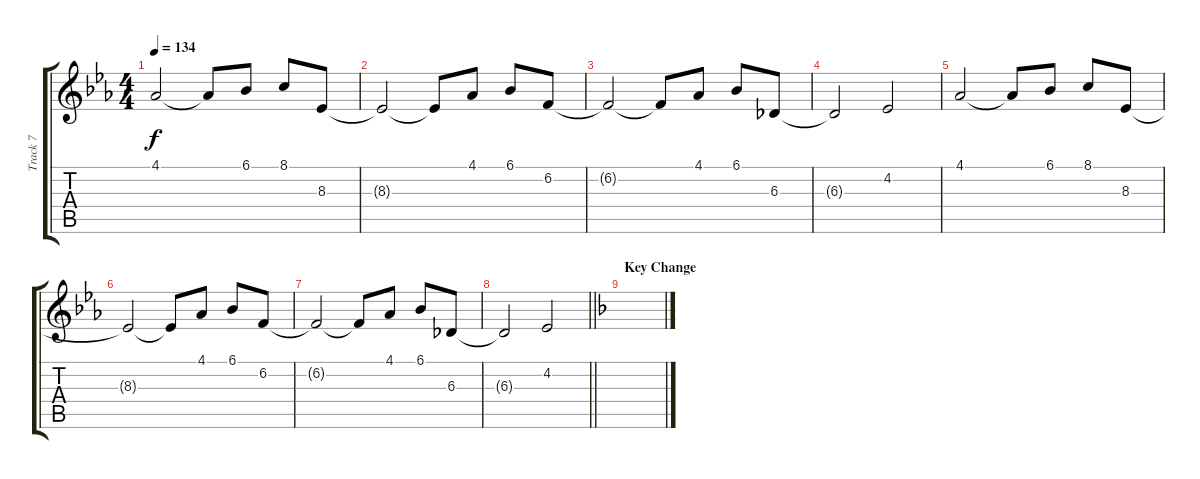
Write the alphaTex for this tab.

\track ("Track 7" "Track 7") {instrument churchorgan}
\staff {score tabs}
\tuning (E4 B3 G3 D3 A2 E2) {hide}
\ts (4 4)
\tempo 134
\clef g2
\ks eb
4.1.2{dy f} 4.1{t}.8 6.1.8 8.1.8 8.3.8 |
8.3{t}.2 8.3{t}.8 4.1.8 6.1.8 6.2.8 |
6.2{t}.2 6.2{t}.8 4.1.8 6.1.8 6.3.8 |
6.3{t}.2 4.2.2 |
4.1.2 4.1{t}.8 6.1.8 8.1.8 8.3.8 |
8.3{t}.2 8.3{t}.8 4.1.8 6.1.8 6.2.8 |
6.2{t}.2 6.2{t}.8 4.1.8 6.1.8 6.3.8 |
\barLineRight lightlight
6.3{t}.2 4.2.2 |
\section ("" "Key Change")
\ks f
